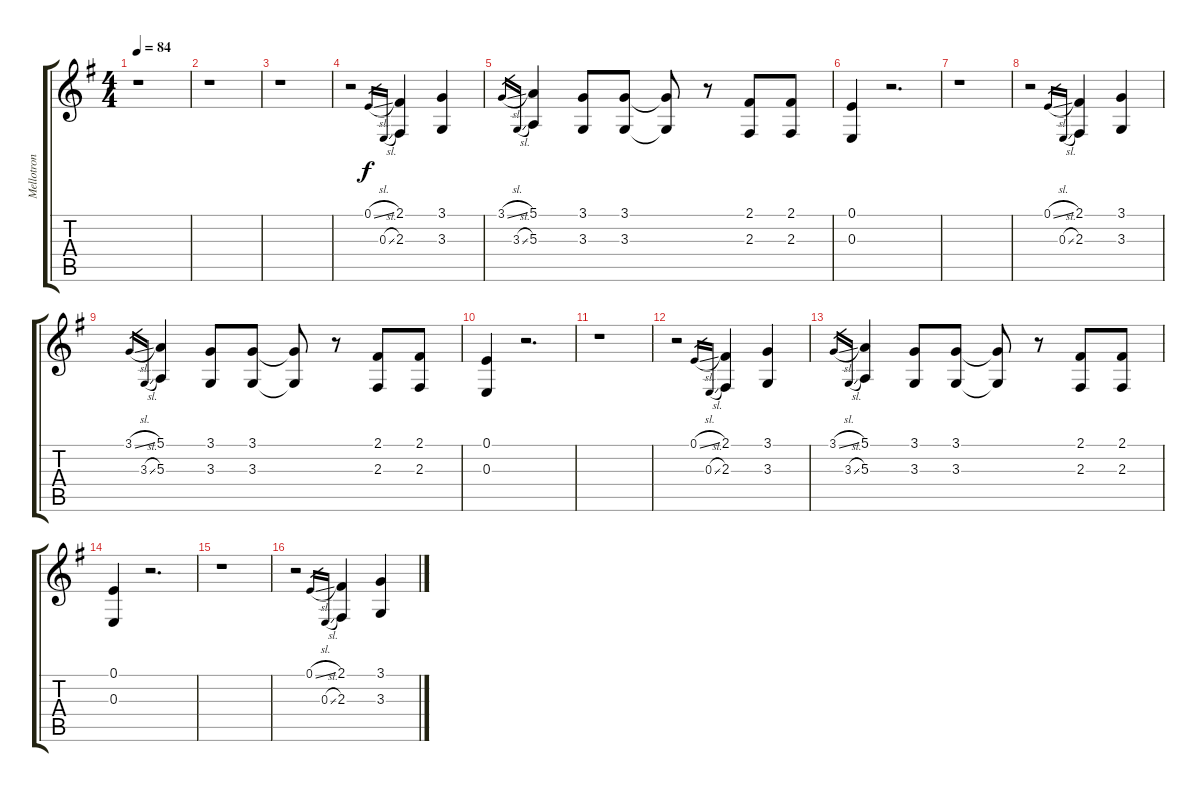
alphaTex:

\track ("Mellotron" "Mellotron") {instrument stringensemble1}
\staff {score tabs}
\tuning (E4 B3 E3 E3 B2 E2) {hide}
\ts (4 4)
\tempo 84
\clef g2
\ks g
r.1{dy f} |
r.1 |
r.1 |
r.2 0.1{sl}.16{gr} 0.3{sl}.16{gr} (2.1 2.3).4 (3.1 3.3).4 |
3.1{sl}.16{gr} 3.3{sl}.16{gr} (5.1 5.3).4 (3.1 3.3).8 (3.1 3.3).8 (3.1{t} 3.3{t}).8 r.8 (2.1 2.3).8 (2.1 2.3).8 |
(0.1 0.3).4 r.2{d} |
r.1 |
r.2 0.1{sl}.16{gr} 0.3{sl}.16{gr} (2.1 2.3).4 (3.1 3.3).4 |
3.1{sl}.16{gr} 3.3{sl}.16{gr} (5.1 5.3).4 (3.1 3.3).8 (3.1 3.3).8 (3.1{t} 3.3{t}).8 r.8 (2.1 2.3).8 (2.1 2.3).8 |
(0.1 0.3).4 r.2{d} |
r.1 |
r.2 0.1{sl}.16{gr} 0.3{sl}.16{gr} (2.1 2.3).4 (3.1 3.3).4 |
3.1{sl}.16{gr} 3.3{sl}.16{gr} (5.1 5.3).4 (3.1 3.3).8 (3.1 3.3).8 (3.1{t} 3.3{t}).8 r.8 (2.1 2.3).8 (2.1 2.3).8 |
(0.1 0.3).4 r.2{d} |
r.1 |
r.2 0.1{sl}.16{gr} 0.3{sl}.16{gr} (2.1 2.3).4 (3.1 3.3).4
